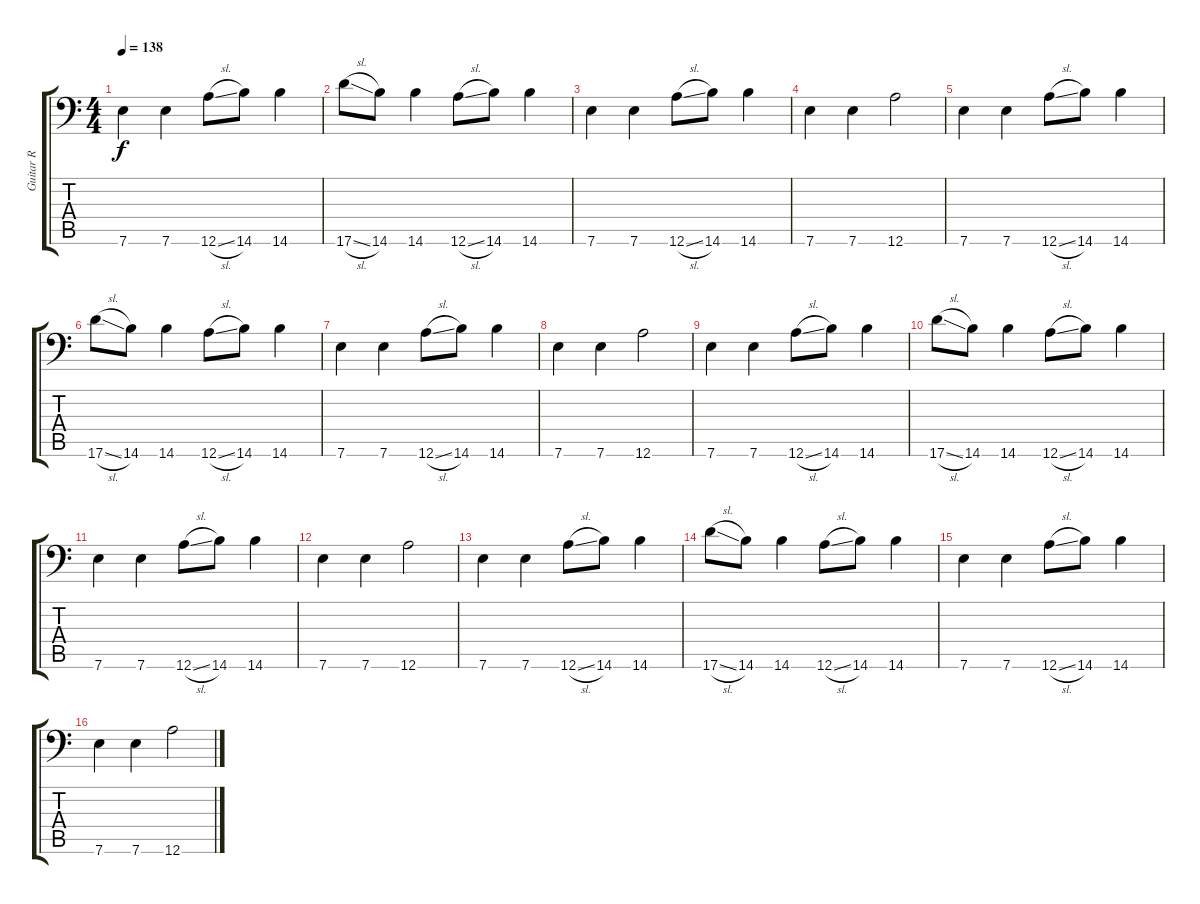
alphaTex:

\track ("Guitar R" "Guitar R") {instrument distortionguitar}
\staff {score tabs}
\tuning (E4 B3 G3 D3 A2 A1) {hide}
\ts (4 4)
\tempo 138
\clef f4
\ks c
7.6.4{dy f} 7.6.4 12.6{sl}.8 14.6.8 14.6.4 |
17.6{sl}.8 14.6.8 14.6.4 12.6{sl}.8 14.6.8 14.6.4 |
7.6.4 7.6.4 12.6{sl}.8 14.6.8 14.6.4 |
7.6.4 7.6.4 12.6.2 |
7.6.4 7.6.4 12.6{sl}.8 14.6.8 14.6.4 |
17.6{sl}.8 14.6.8 14.6.4 12.6{sl}.8 14.6.8 14.6.4 |
7.6.4 7.6.4 12.6{sl}.8 14.6.8 14.6.4 |
7.6.4 7.6.4 12.6.2 |
7.6.4 7.6.4 12.6{sl}.8 14.6.8 14.6.4 |
17.6{sl}.8 14.6.8 14.6.4 12.6{sl}.8 14.6.8 14.6.4 |
7.6.4 7.6.4 12.6{sl}.8 14.6.8 14.6.4 |
7.6.4 7.6.4 12.6.2 |
7.6.4 7.6.4 12.6{sl}.8 14.6.8 14.6.4 |
17.6{sl}.8 14.6.8 14.6.4 12.6{sl}.8 14.6.8 14.6.4 |
7.6.4 7.6.4 12.6{sl}.8 14.6.8 14.6.4 |
7.6.4 7.6.4 12.6.2
